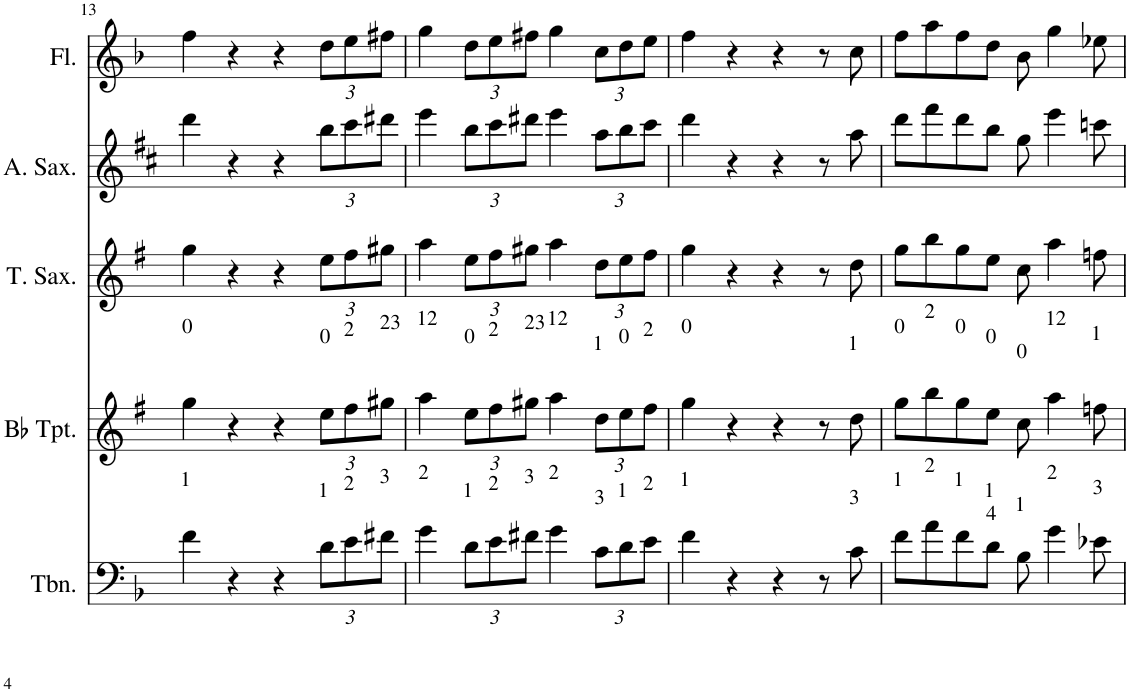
**kern	**kern	**kern	**kern	**kern
*part5	*part4	*part3	*part2	*part1
*staff5	*staff4	*staff3	*staff2	*staff1
*I"Trombone	*I"Bb Trumpet	*I"Tenor Saxophone	*I"Alto Saxophone	*I"Flute
*I'Tbn.	*I'Bb Tpt.	*I'T. Sax.	*I'A. Sax.	*I'Fl.
!!LO:PB:g=z
*clefF4	*clefG2	*clefG2	*clefG2	*clefG2
*	*Trd1c2	*Trd8c14	*Trd5c9	*
*k[b-]	*k[f#]	*k[f#]	*k[f#c#]	*k[b-]
*M4/4	*M4/4	*M4/4	*M4/4	*M4/4
*met(c)	*met(c)	*met(c)	*met(c)	*met(c)
=13	=13	=13	=13	=13
!	!LO:TX:a:t=0	!	!	!
!LO:TX:a:t=1	!	!	!	!
4f\	4gg\	4gg\	4ddd\	4ff\
4r	4r	4r	4r	4r
4r	4r	4r	4r	4r
*Xbrackettup	*Xbrackettup	*Xbrackettup	*Xbrackettup	*Xbrackettup
!	!LO:TX:a:t=0	!	!	!
!LO:TX:a:t=1	!	!	!	!
12d\L	12ee\L	12ee\L	12bb\L	12dd\L
!	!LO:TX:a:t=2	!	!	!
!LO:TX:a:t=2	!	!	!	!
12e\	12ff#\	12ff#\	12ccc#\	12ee\
!	!LO:TX:a:t=23	!	!	!
!LO:TX:a:t=3	!	!	!	!
12f#X\J	12gg#X\J	12gg#X\J	12ddd#X\J	12ff#X\J
=14	=14	=14	=14	=14
!	!LO:TX:a:t=12	!	!	!
!LO:TX:a:t=2	!	!	!	!
4g\	4aa\	4aa\	4eee\	4gg\
!	!LO:TX:a:t=0	!	!	!
!LO:TX:a:t=1	!	!	!	!
12d\L	12ee\L	12ee\L	12bb\L	12dd\L
!	!LO:TX:a:t=2	!	!	!
!LO:TX:a:t=2	!	!	!	!
12e\	12ff#\	12ff#\	12ccc#\	12ee\
!	!LO:TX:a:t=23	!	!	!
!LO:TX:a:t=3	!	!	!	!
12f#X\J	12gg#X\J	12gg#X\J	12ddd#X\J	12ff#X\J
!	!LO:TX:a:t=12	!	!	!
!LO:TX:a:t=2	!	!	!	!
4g\	4aa\	4aa\	4eee\	4gg\
!	!LO:TX:a:t=1	!	!	!
!LO:TX:a:t=3	!	!	!	!
12c\L	12dd\L	12dd\L	12aa\L	12cc\L
!	!LO:TX:a:t=0	!	!	!
!LO:TX:a:t=1	!	!	!	!
12d\	12ee\	12ee\	12bb\	12dd\
!	!LO:TX:a:t=2	!	!	!
!LO:TX:a:t=2	!	!	!	!
12e\J	12ff#\J	12ff#\J	12ccc#\J	12ee\J
=15	=15	=15	=15	=15
!	!LO:TX:a:t=0	!	!	!
!LO:TX:a:t=1	!	!	!	!
4f\	4gg\	4gg\	4ddd\	4ff\
4r	4r	4r	4r	4r
4r	4r	4r	4r	4r
8r	8r	8r	8r	8r
!	!LO:TX:a:t=1	!	!	!
!LO:TX:a:t=3	!	!	!	!
8c\	8dd\	8dd\	8aa\	8cc\
=16	=16	=16	=16	=16
!	!LO:TX:a:t=0	!	!	!
!LO:TX:a:t=1	!	!	!	!
8f\L	8gg\L	8gg\L	8ddd\L	8ff\L
!	!LO:TX:a:t=2	!	!	!
!LO:TX:a:t=2	!	!	!	!
8a\	8bb\	8bb\	8fff#\	8aa\
!	!LO:TX:a:t=0	!	!	!
!LO:TX:a:t=1	!	!	!	!
8f\	8gg\	8gg\	8ddd\	8ff\
!	!LO:TX:a:t=0	!	!	!
!LO:TX:a:t=1	!	!	!	!
!LO:TX:a:t=4	!	!	!	!
8d\J	8ee\J	8ee\J	8bb\J	8dd\J
!	!LO:TX:a:t=0	!	!	!
!LO:TX:a:t=1	!	!	!	!
8B-\	8cc\	8cc\	8gg\	8b-\
!	!LO:TX:a:t=12	!	!	!
!LO:TX:a:t=2	!	!	!	!
4g\	4aa\	4aa\	4eee\	4gg\
!	!LO:TX:a:t=1	!	!	!
!LO:TX:a:t=3	!	!	!	!
8e-X\	8ffn\	8ffn\	8cccn\	8ee-X\
=	=	=	=	=
*-	*-	*-	*-	*-
